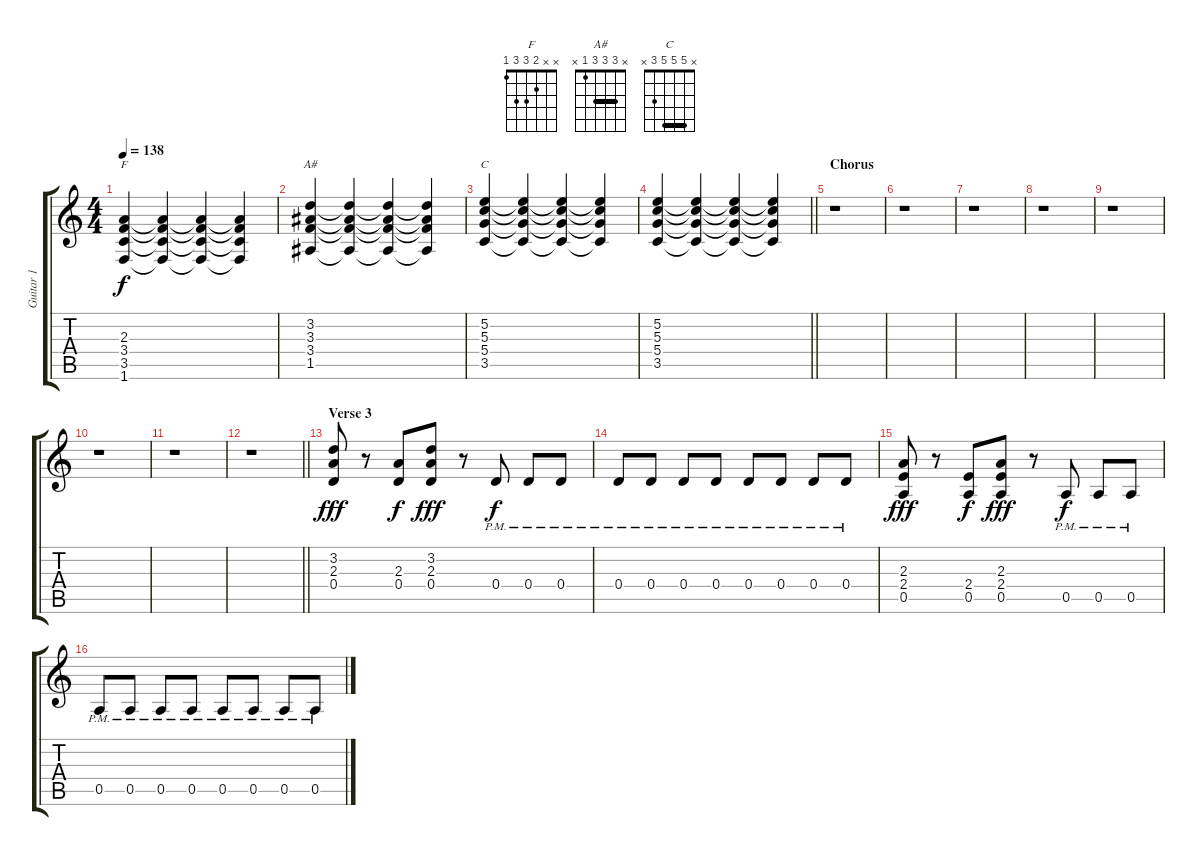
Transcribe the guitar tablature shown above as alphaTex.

\track ("Guitar 1" "Guitar 1") {instrument overdrivenguitar}
\staff {score tabs}
\tuning (E4 B3 G3 D3 A2 E2) {hide}
\chord ("F" x x 2 3 3 1)
\chord ("A#" x 3 3 3 1 x) {barre 3}
\chord ("C" x 5 5 5 3 x) {barre 5}
\ts (4 4)
\tempo 138
\clef g2
\ks c
(2.3 3.4 3.5 1.6).4{ch "F" dy f} (2.3{t} 3.4{t} 3.5{t} 1.6{t}).4 (2.3{t} 3.4{t} 3.5{t} 1.6{t}).4 (2.3{t} 3.4{t} 3.5{t} 1.6{t}).4 |
(3.2 3.3 3.4 1.5).4{ch "A#"} (3.2{t} 3.3{t} 3.4{t} 1.5{t}).4 (3.2{t} 3.3{t} 3.4{t} 1.5{t}).4 (3.2{t} 3.3{t} 3.4{t} 1.5{t}).4 |
(5.2 5.3 5.4 3.5).4{ch "C"} (5.2{t} 5.3{t} 5.4{t} 3.5{t}).4 (5.2{t} 5.3{t} 5.4{t} 3.5{t}).4 (5.2{t} 5.3{t} 5.4{t} 3.5{t}).4 |
\barLineRight lightlight
(5.2 5.3 5.4 3.5).4 (5.2{t} 5.3{t} 5.4{t} 3.5{t}).4 (5.2{t} 5.3{t} 5.4{t} 3.5{t}).4 (5.2{t} 5.3{t} 5.4{t} 3.5{t}).4 |
\section ("" "Chorus")
r.1 |
r.1 |
r.1 |
r.1 |
r.1 |
r.1 |
r.1 |
\barLineRight lightlight
r.1 |
\section ("" "Verse 3")
(3.2 2.3 0.4).8{dy fff} r.8 (2.3 0.4).8{dy f} (3.2 2.3 0.4).8{dy fff} r.8 0.4{pm}.8{dy f} 0.4{pm}.8 0.4{pm}.8 |
0.4{pm}.8 0.4{pm}.8 0.4{pm}.8 0.4{pm}.8 0.4{pm}.8 0.4{pm}.8 0.4{pm}.8 0.4{pm}.8 |
(2.3 2.4 0.5).8{dy fff} r.8 (2.4 0.5).8{dy f} (2.3 2.4 0.5).8{dy fff} r.8 0.5{pm}.8{dy f} 0.5{pm}.8 0.5{pm}.8 |
0.5{pm}.8 0.5{pm}.8 0.5{pm}.8 0.5{pm}.8 0.5{pm}.8 0.5{pm}.8 0.5{pm}.8 0.5{pm}.8
